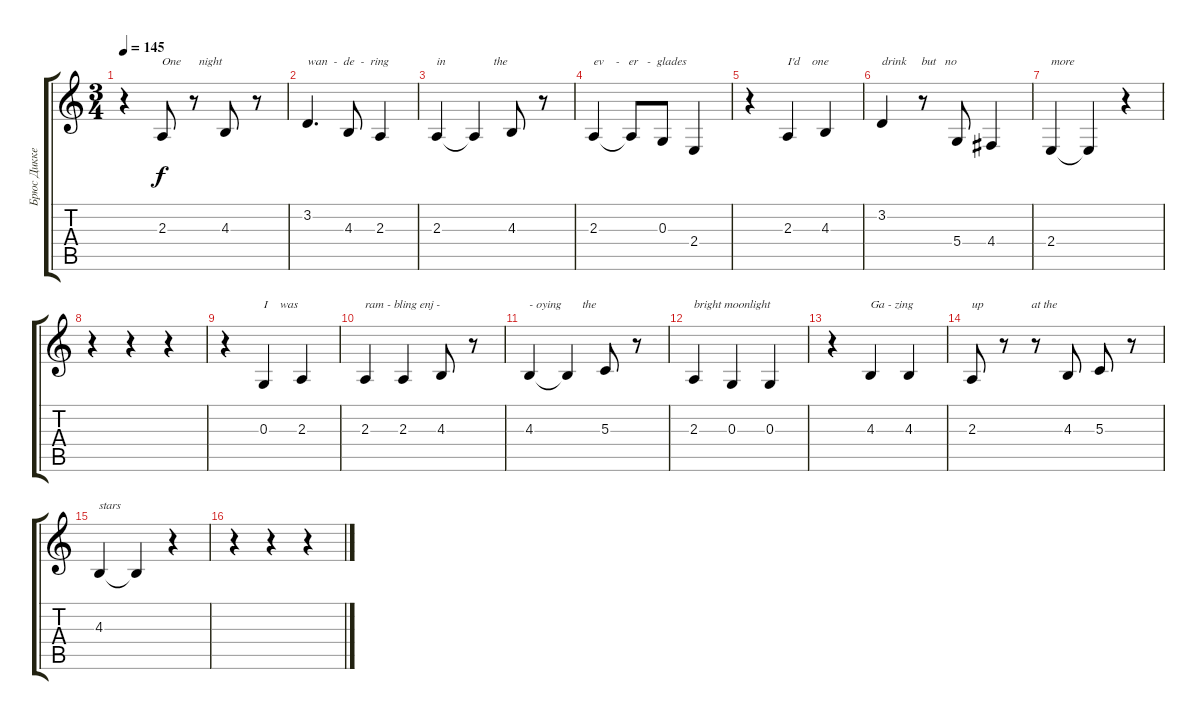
\track ("Брюс Диккенс" "Брюс Дикке") {instrument altosax}
\staff {score tabs}
\tuning (E4 B3 G3 D3 A2 E2) {hide}
\ts (3 4)
\tempo 145
\clef g2
\ks c
r.4{dy f} 2.3.8{txt "One      night"} r.8 4.3.8 r.8 |
3.2.4{d txt "wan  -  de  -  ring"} 4.3.8 2.3.4 |
2.3.4{txt "in                the"} 2.3{t}.4 4.3.8 r.8 |
2.3.4{txt "ev    -   er   -  glades "} 2.3{t}.8 0.3.8 2.4.4 |
r.4 2.3.4{txt "I'd    one"} 4.3.4 |
3.2.4{txt "drink     but   no "} r.8 5.4.8 4.4.4 |
2.4.4{txt "more "} 2.4{t}.4 r.4 |
r.4 r.4 r.4 |
r.4 0.3.4{txt "I    was "} 2.3.4 |
2.3.4{txt "ram - bling enj - "} 2.3.4 4.3.8 r.8 |
4.3.4{txt "- oying       the "} 4.3{t}.4 5.3.8 r.8 |
2.3.4{txt "bright moonlight "} 0.3.4 0.3.4 |
r.4 4.3.4{txt "Ga - zing "} 4.3.4 |
2.3.8{txt "up                at the "} r.8 r.8 4.3.8 5.3.8 r.8 |
4.3.4{txt "stars "} 4.3{t}.4 r.4 |
r.4 r.4 r.4
